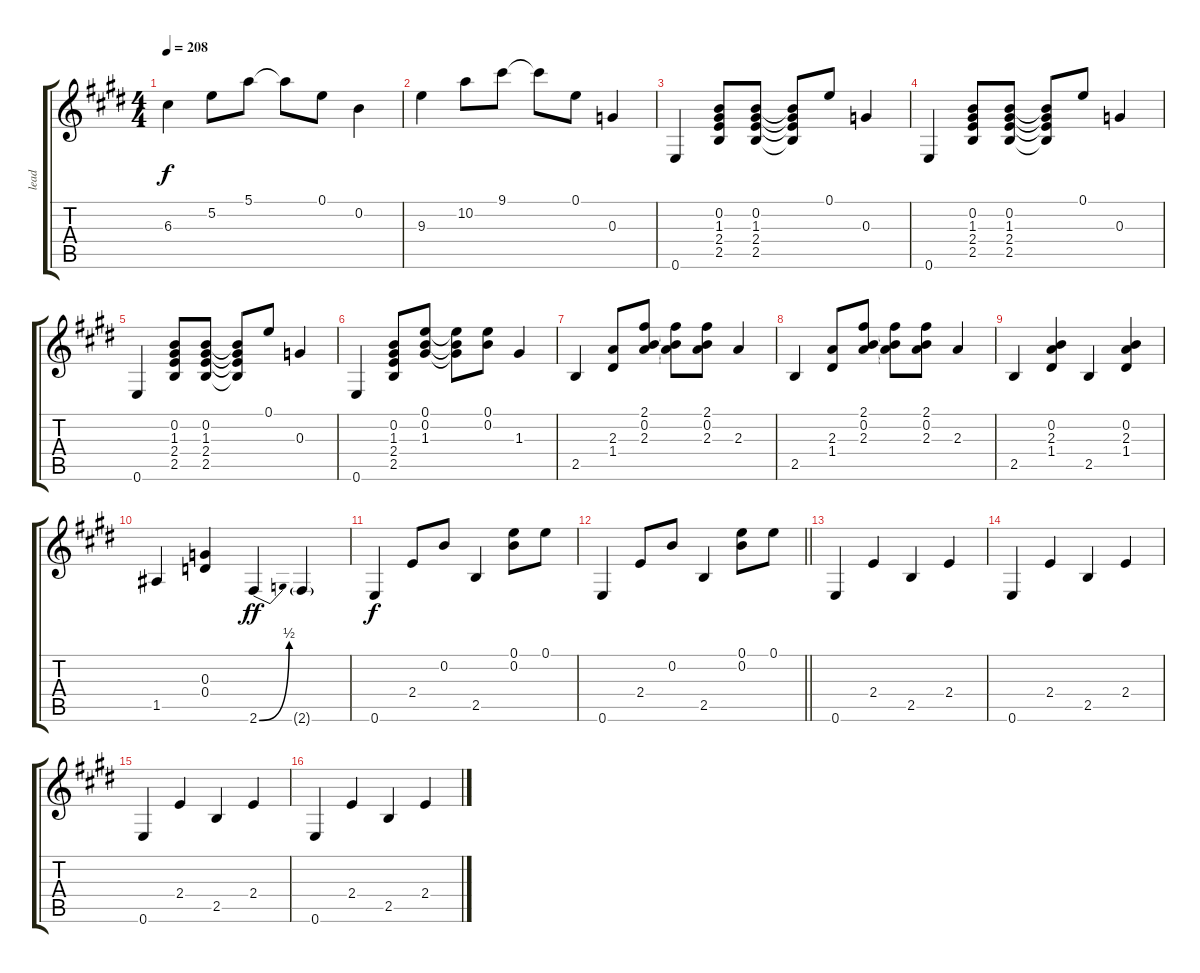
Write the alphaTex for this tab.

\track ("lead" "lead") {instrument electricguitarmuted}
\staff {score tabs}
\tuning (E4 B3 G3 D3 A2 E2) {hide}
\ts (4 4)
\tempo 208
\clef g2
\ks e
6.3.4{dy f} 5.2.8 5.1.8 5.1{t}.8 0.1.8 0.2.4 |
9.3.4 10.2.8 9.1.8 9.1{t}.8 0.1.8 0.3.4 |
0.6.4 (0.2 1.3 2.4 2.5).8 (0.2 1.3 2.4 2.5).8 (0.2{t} 1.3{t} 2.4{t} 2.5{t}).8 0.1.8 0.3.4 |
0.6.4 (0.2 1.3 2.4 2.5).8 (0.2 1.3 2.4 2.5).8 (0.2{t} 1.3{t} 2.4{t} 2.5{t}).8 0.1.8 0.3.4 |
0.6.4 (0.2 1.3 2.4 2.5).8 (0.2 1.3 2.4 2.5).8 (0.2{t} 1.3{t} 2.4{t} 2.5{t}).8 0.1.8 0.3.4 |
0.6.4 (0.2 1.3 2.4 2.5).8 (0.1 0.2 1.3).8 (0.1{t} 0.2{t} 1.3{t}).8 (0.1 0.2).8 1.3.4 |
2.5.4 (2.3 1.4).8 (2.1 0.2 2.3).8 (2.1{t} 0.2{t} 2.3{t}).8 (2.1 0.2 2.3).8 2.3.4 |
2.5.4 (2.3 1.4).8 (2.1 0.2 2.3).8 (2.1{t} 0.2{t} 2.3{t}).8 (2.1 0.2 2.3).8 2.3.4 |
2.5.4 (0.2 2.3 1.4).4 2.5.4 (0.2 2.3 1.4).4 |
1.5.4 (0.3 0.4).4 2.6{be (bend 0 0 60 2)}.4{dy ff} 2.6{g}.4 |
0.6.4{dy f} 2.4.8 0.2.8 2.5.4 (0.1 0.2).8 0.1.8 |
\barLineRight lightlight
0.6.4 2.4.8 0.2.8 2.5.4 (0.1 0.2).8 0.1.8 |
0.6.4 2.4.4 2.5.4 2.4.4 |
0.6.4 2.4.4 2.5.4 2.4.4 |
0.6.4 2.4.4 2.5.4 2.4.4 |
0.6.4 2.4.4 2.5.4 2.4.4
